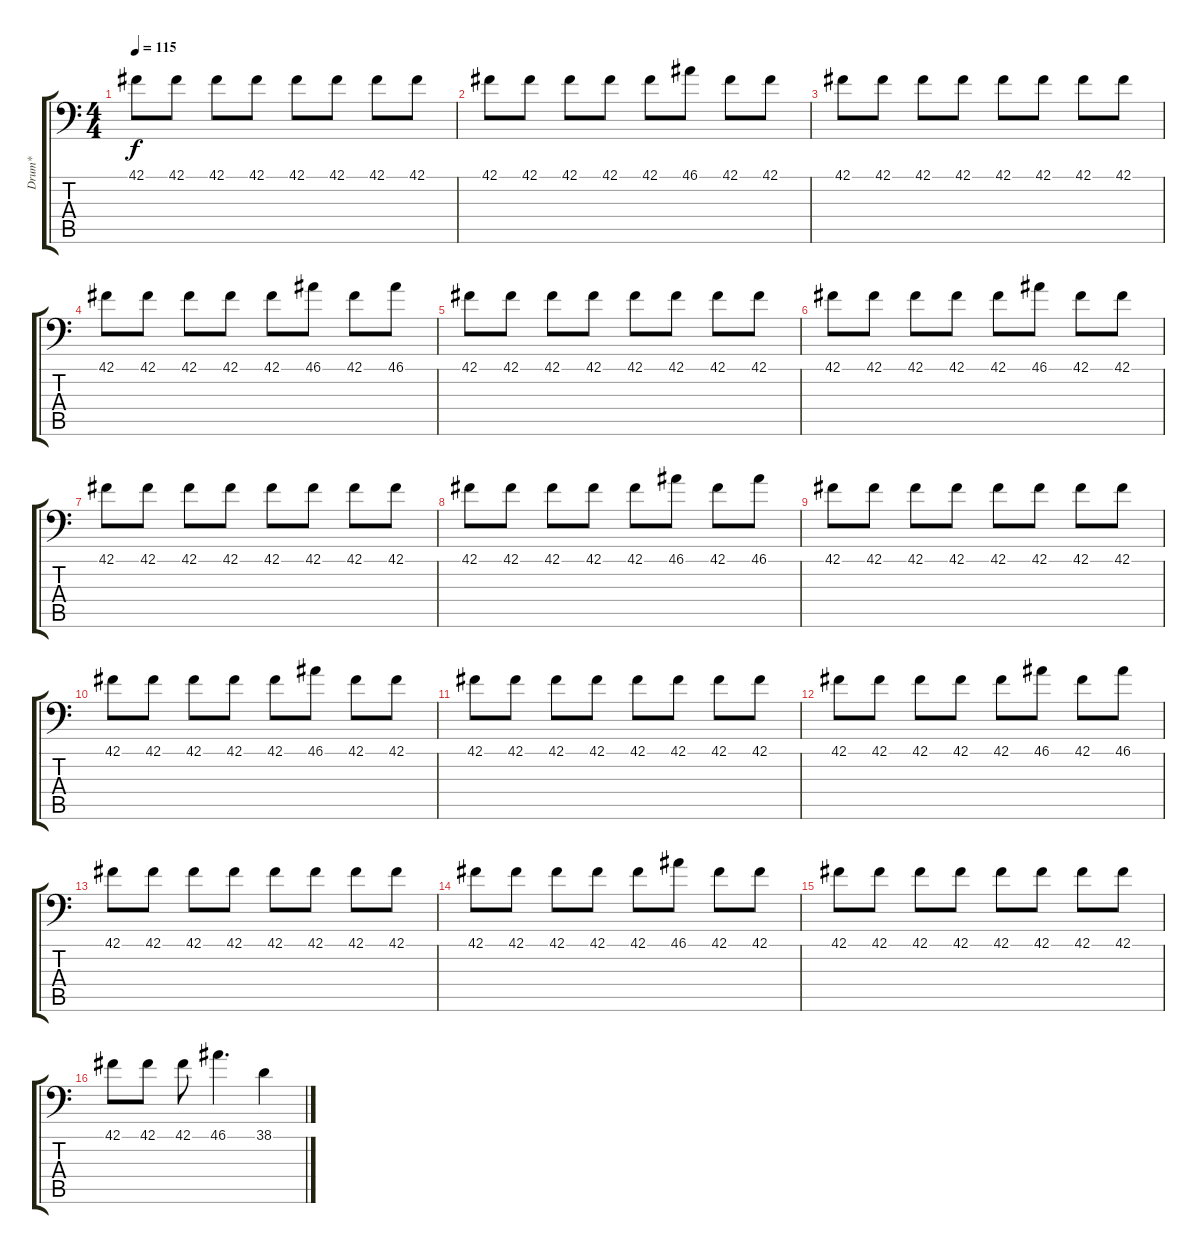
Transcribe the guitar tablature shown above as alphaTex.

\track ("Drum*" "Drum*") {instrument acousticgrandpiano}
\staff {score tabs}
\tuning (C-1 C-1 C-1 C-1 C-1 C-1) {hide}
\ts (4 4)
\tempo 115
\clef f4
\ks c
42.1.8{dy f} 42.1.8 42.1.8 42.1.8 42.1.8 42.1.8 42.1.8 42.1.8 |
42.1.8 42.1.8 42.1.8 42.1.8 42.1.8 46.1.8 42.1.8 42.1.8 |
42.1.8 42.1.8 42.1.8 42.1.8 42.1.8 42.1.8 42.1.8 42.1.8 |
42.1.8 42.1.8 42.1.8 42.1.8 42.1.8 46.1.8 42.1.8 46.1.8 |
42.1.8 42.1.8 42.1.8 42.1.8 42.1.8 42.1.8 42.1.8 42.1.8 |
42.1.8 42.1.8 42.1.8 42.1.8 42.1.8 46.1.8 42.1.8 42.1.8 |
42.1.8 42.1.8 42.1.8 42.1.8 42.1.8 42.1.8 42.1.8 42.1.8 |
42.1.8 42.1.8 42.1.8 42.1.8 42.1.8 46.1.8 42.1.8 46.1.8 |
42.1.8 42.1.8 42.1.8 42.1.8 42.1.8 42.1.8 42.1.8 42.1.8 |
42.1.8 42.1.8 42.1.8 42.1.8 42.1.8 46.1.8 42.1.8 42.1.8 |
42.1.8 42.1.8 42.1.8 42.1.8 42.1.8 42.1.8 42.1.8 42.1.8 |
42.1.8 42.1.8 42.1.8 42.1.8 42.1.8 46.1.8 42.1.8 46.1.8 |
42.1.8 42.1.8 42.1.8 42.1.8 42.1.8 42.1.8 42.1.8 42.1.8 |
42.1.8 42.1.8 42.1.8 42.1.8 42.1.8 46.1.8 42.1.8 42.1.8 |
42.1.8 42.1.8 42.1.8 42.1.8 42.1.8 42.1.8 42.1.8 42.1.8 |
42.1.8 42.1.8 42.1.8 46.1.4{d} 38.1.4
